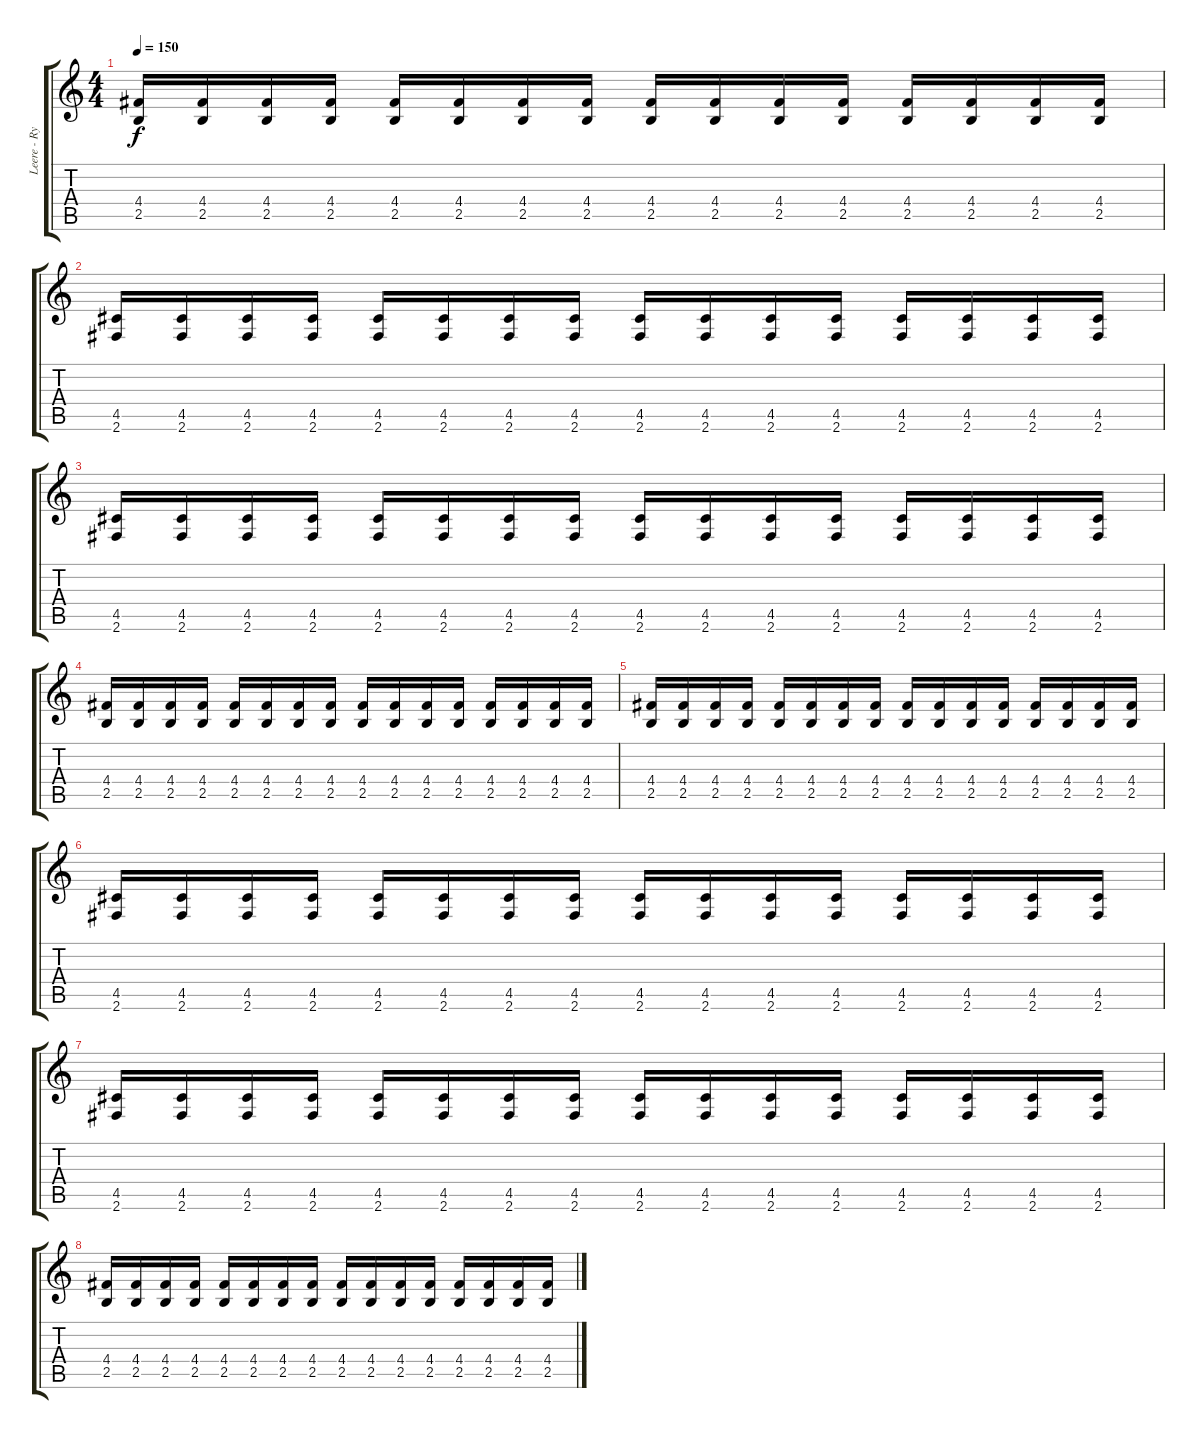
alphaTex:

\track ("Leere - Rythm Guitar" "Leere - Ry") {instrument distortionguitar}
\staff {score tabs}
\tuning (E4 B3 G3 D3 A2 E2) {hide}
\ts (4 4)
\tempo 150
\clef g2
\ks c
(4.4 2.5).16{dy f} (4.4 2.5).16 (4.4 2.5).16 (4.4 2.5).16 (4.4 2.5).16 (4.4 2.5).16 (4.4 2.5).16 (4.4 2.5).16 (4.4 2.5).16 (4.4 2.5).16 (4.4 2.5).16 (4.4 2.5).16 (4.4 2.5).16 (4.4 2.5).16 (4.4 2.5).16 (4.4 2.5).16 |
(4.5 2.6).16 (4.5 2.6).16 (4.5 2.6).16 (4.5 2.6).16 (4.5 2.6).16 (4.5 2.6).16 (4.5 2.6).16 (4.5 2.6).16 (4.5 2.6).16 (4.5 2.6).16 (4.5 2.6).16 (4.5 2.6).16 (4.5 2.6).16 (4.5 2.6).16 (4.5 2.6).16 (4.5 2.6).16 |
(4.5 2.6).16 (4.5 2.6).16 (4.5 2.6).16 (4.5 2.6).16 (4.5 2.6).16 (4.5 2.6).16 (4.5 2.6).16 (4.5 2.6).16 (4.5 2.6).16 (4.5 2.6).16 (4.5 2.6).16 (4.5 2.6).16 (4.5 2.6).16 (4.5 2.6).16 (4.5 2.6).16 (4.5 2.6).16 |
(4.4 2.5).16 (4.4 2.5).16 (4.4 2.5).16 (4.4 2.5).16 (4.4 2.5).16 (4.4 2.5).16 (4.4 2.5).16 (4.4 2.5).16 (4.4 2.5).16 (4.4 2.5).16 (4.4 2.5).16 (4.4 2.5).16 (4.4 2.5).16 (4.4 2.5).16 (4.4 2.5).16 (4.4 2.5).16 |
(4.4 2.5).16 (4.4 2.5).16 (4.4 2.5).16 (4.4 2.5).16 (4.4 2.5).16 (4.4 2.5).16 (4.4 2.5).16 (4.4 2.5).16 (4.4 2.5).16 (4.4 2.5).16 (4.4 2.5).16 (4.4 2.5).16 (4.4 2.5).16 (4.4 2.5).16 (4.4 2.5).16 (4.4 2.5).16 |
(4.5 2.6).16 (4.5 2.6).16 (4.5 2.6).16 (4.5 2.6).16 (4.5 2.6).16 (4.5 2.6).16 (4.5 2.6).16 (4.5 2.6).16 (4.5 2.6).16 (4.5 2.6).16 (4.5 2.6).16 (4.5 2.6).16 (4.5 2.6).16 (4.5 2.6).16 (4.5 2.6).16 (4.5 2.6).16 |
(4.5 2.6).16 (4.5 2.6).16 (4.5 2.6).16 (4.5 2.6).16 (4.5 2.6).16 (4.5 2.6).16 (4.5 2.6).16 (4.5 2.6).16 (4.5 2.6).16 (4.5 2.6).16 (4.5 2.6).16 (4.5 2.6).16 (4.5 2.6).16 (4.5 2.6).16 (4.5 2.6).16 (4.5 2.6).16 |
(4.4 2.5).16 (4.4 2.5).16 (4.4 2.5).16 (4.4 2.5).16 (4.4 2.5).16 (4.4 2.5).16 (4.4 2.5).16 (4.4 2.5).16 (4.4 2.5).16 (4.4 2.5).16 (4.4 2.5).16 (4.4 2.5).16 (4.4 2.5).16 (4.4 2.5).16 (4.4 2.5).16 (4.4 2.5).16
